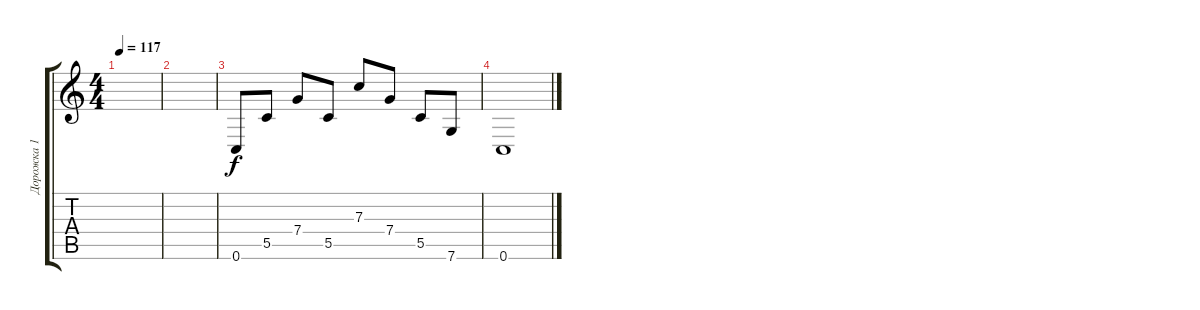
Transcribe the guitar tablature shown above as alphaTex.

\track ("Дорожка 1" "Дорожка 1") {instrument distortionguitar}
\staff {score tabs}
\tuning (D4 A3 F3 C3 G2 C2) {hide}
\ts (4 4)
\tempo 117
\clef g2
\ks c
|
|
0.6.8{instrument overdrivenguitar} 5.5.8 7.4.8 5.5.8 7.3.8 7.4.8 5.5.8 7.6.8 |
0.6.1
